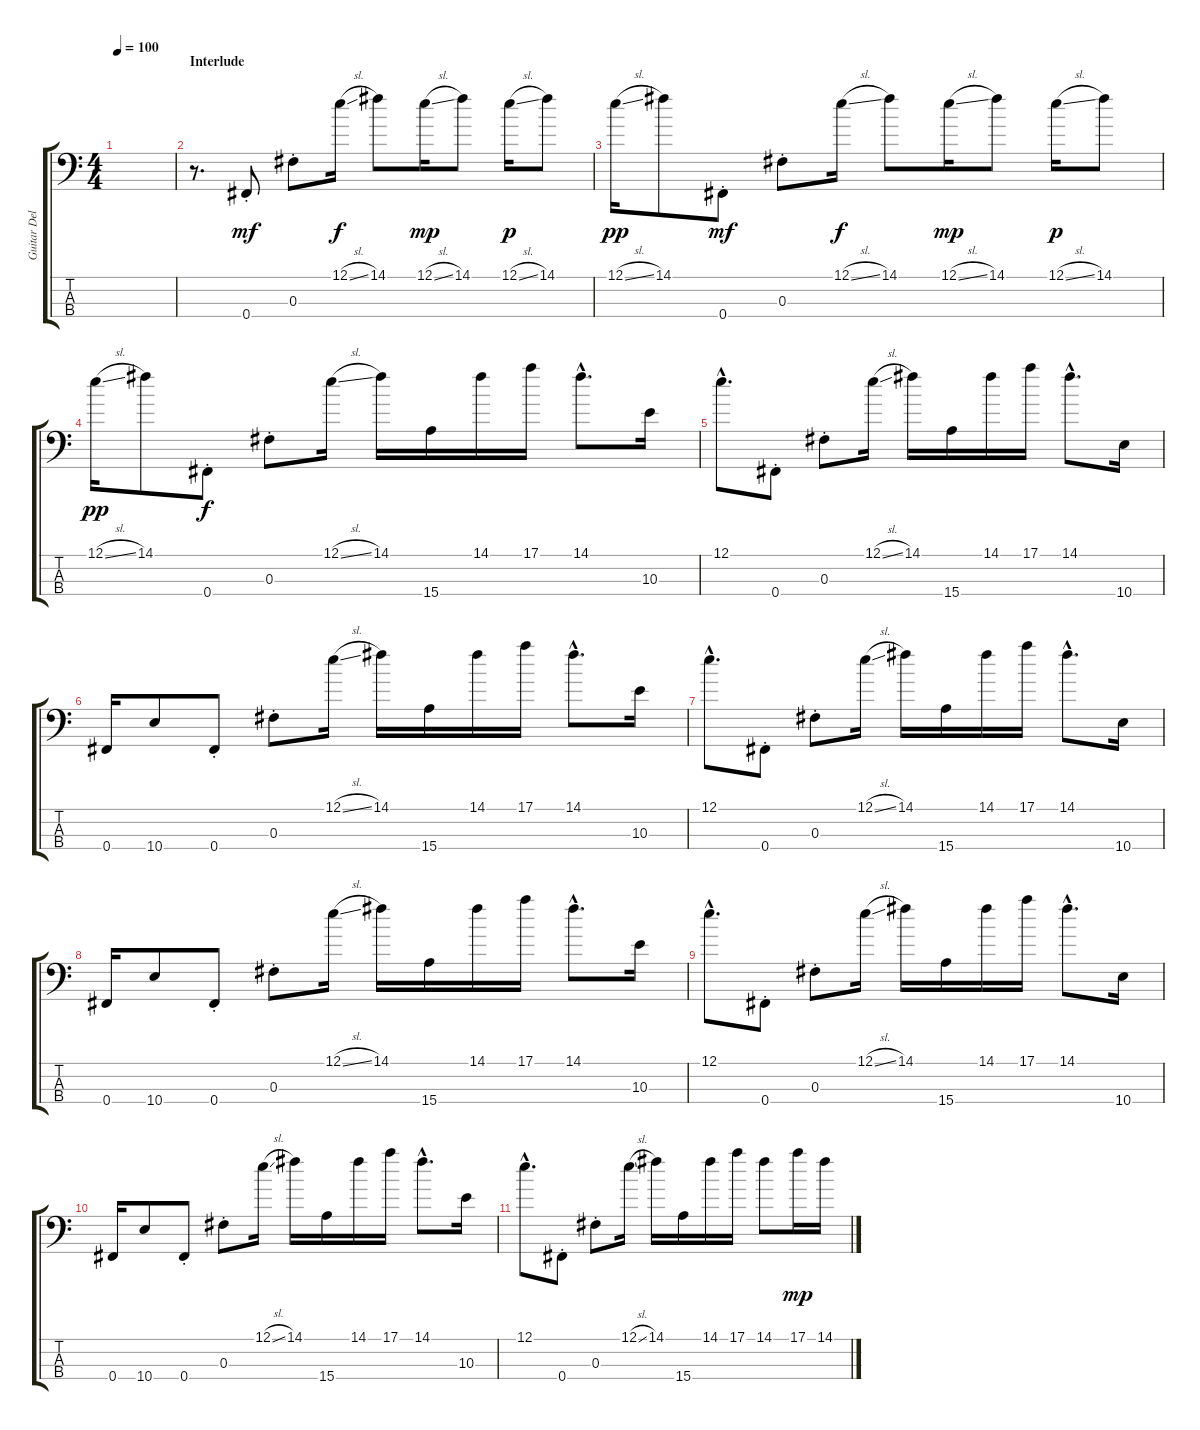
\track ("Guitar Delay" "Guitar Del") {instrument electricguitarclean}
\staff {score tabs}
\tuning (E3 B2 Gb2 Gb1) {hide}
\ts (4 4)
\tempo 100
\clef f4
\ks c
|
\section ("" "Interlude")
r.8{d} 0.4{st}.8{dy mf} 0.3{st}.8 12.1{sl}.16{dy f} 14.1.8 12.1{sl}.16{dy mp} 14.1.8 12.1{sl}.16{dy p} 14.1.8 |
12.1{sl}.16{dy pp} 14.1.8 0.4{st}.8{dy mf} 0.3{st}.8 12.1{sl}.16{dy f} 14.1.8 12.1{sl}.16{dy mp} 14.1.8 12.1{sl}.16{dy p} 14.1.8 |
12.1{sl}.16{dy pp} 14.1.8 0.4{st}.8{dy f} 0.3{st}.8 12.1{sl}.16 14.1.16 15.4.16 14.1.16 17.1.16 14.1{hac}.8{d} 10.3.16 |
12.1{hac}.8{d} 0.4{st}.8 0.3{st}.8 12.1{sl}.16 14.1.16 15.4.16 14.1.16 17.1.16 14.1{hac}.8{d} 10.4.16 |
0.4.16 10.4.8 0.4{st}.8 0.3{st}.8 12.1{sl}.16 14.1.16 15.4.16 14.1.16 17.1.16 14.1{hac}.8{d} 10.3.16 |
12.1{hac}.8{d} 0.4{st}.8 0.3{st}.8 12.1{sl}.16 14.1.16 15.4.16 14.1.16 17.1.16 14.1{hac}.8{d} 10.4.16 |
0.4.16 10.4.8 0.4{st}.8 0.3{st}.8 12.1{sl}.16 14.1.16 15.4.16 14.1.16 17.1.16 14.1{hac}.8{d} 10.3.16 |
12.1{hac}.8{d} 0.4{st}.8 0.3{st}.8 12.1{sl}.16 14.1.16 15.4.16 14.1.16 17.1.16 14.1{hac}.8{d} 10.4.16 |
0.4.16 10.4.8 0.4{st}.8 0.3{st}.8 12.1{sl}.16 14.1.16 15.4.16 14.1.16 17.1.16 14.1{hac}.8{d} 10.3.16 |
12.1{hac}.8{d} 0.4{st}.8 0.3{st}.8 12.1{sl}.16 14.1.16 15.4.16 14.1.16 17.1.16 14.1.8 17.1.16{dy mp} 14.1.16
